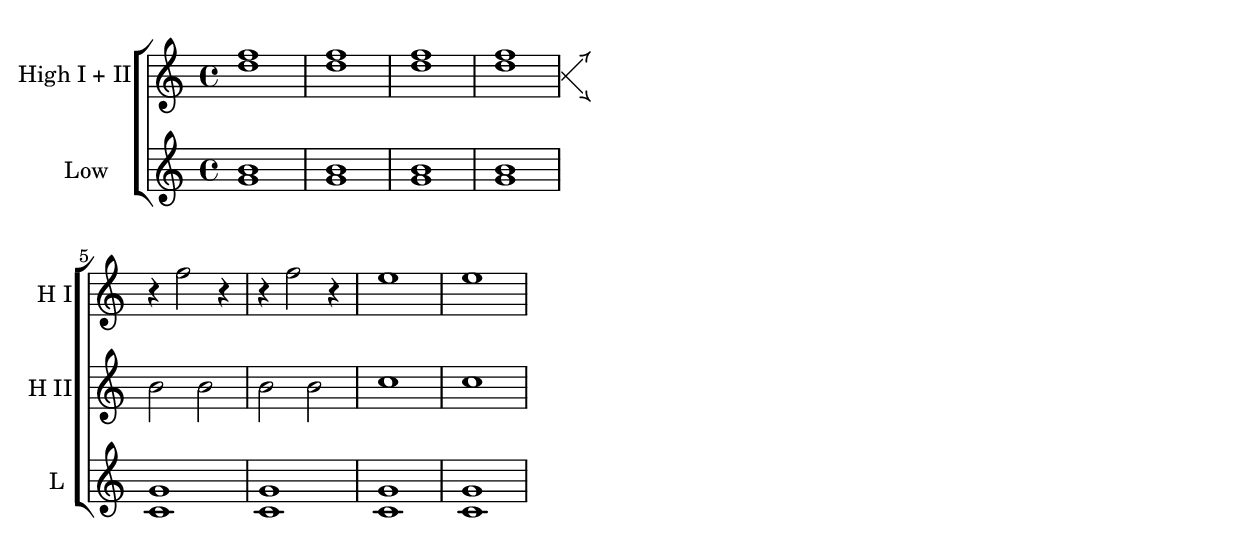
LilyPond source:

%% DO NOT EDIT this file manually; it is automatically
%% generated from LSR http://lsr.dsi.unimi.it
%% Make any changes in LSR itself, or in Documentation/snippets/new/ ,
%% and then run scripts/auxiliar/makelsr.py
%%
%% This file is in the public domain.
\version "2.15.25"

\header {
  lsrtags = "staff-notation, vocal-music"

  texidoc = "
This snippet defines the @code{\\splitStaffBarLine} command, which adds
arrows in north-east and south-east directions at a bar line, to denote
that several voices sharing a staff will each continue on a staff of
their own in the next system.

"
  doctitle = "Adding indicators to staves which get split after a break"
} % begin verbatim

#(define-markup-command (arrow-at-angle layout props angle-deg length fill)
   (number? number? boolean?)
   (let* (
          ;; PI-OVER-180 and degrees->radians are taken from flag-styles.scm
          (PI-OVER-180 (/ (atan 1 1) 45))
          (degrees->radians (lambda (degrees) (* degrees PI-OVER-180)))
          (angle-rad (degrees->radians angle-deg))
          (target-x (* length (cos angle-rad)))
          (target-y (* length (sin angle-rad))))
     (interpret-markup layout props
                       (markup
                        #:translate (cons (/ target-x 2) (/ target-y 2))
                        #:rotate angle-deg
                        #:translate (cons (/ length -2) 0)
                        #:concat (#:draw-line (cons length 0)
                                              #:arrow-head X RIGHT fill)))))

splitStaffBarLineMarkup = \markup \with-dimensions #'(0 . 0) #'(0 . 0) {
  \combine
    \arrow-at-angle #45 #(sqrt 8) ##f
    \arrow-at-angle #-45 #(sqrt 8) ##f
}

splitStaffBarLine = {
  \once \override Staff.BarLine #'stencil =
    #(lambda (grob)
       (ly:stencil-combine-at-edge
        (ly:bar-line::print grob)
        X RIGHT
        (grob-interpret-markup grob splitStaffBarLineMarkup)
        0))
  \break
}

\paper {
  ragged-right = ##t
  short-indent = 5\mm
}

\score {
  <<
    \new ChoirStaff <<
      \new Staff \with { instrumentName = #"High I + II" } {
        <<
          \repeat unfold 4 f''1
          \\
          \repeat unfold 4 d''1
        >>
        \splitStaffBarLine
      }
      \new Staff \with { instrumentName = #"Low" } {
        <<
          \repeat unfold 4 b'1
          \\
          \repeat unfold 4 g'1
        >>
      }

      \new Staff \with { shortInstrumentName = #"H I" } {
        R1*4
        \repeat unfold 2 { r4 f''2 r4 } \repeat unfold 2 e''1
      }
      \new Staff \with { shortInstrumentName = #"H II" } {
        R1*4
        \repeat unfold 4 b'2 \repeat unfold 2 c''1
      }
      \new Staff \with { shortInstrumentName = #"L" } {
        R1*4
        <<
          \repeat unfold 4 g'1
          \\
          \repeat unfold 4 c'1
        >>
      }
    >>
  >>
  \layout {
    \context {
      \Staff \RemoveEmptyStaves
      \override VerticalAxisGroup #'remove-first = ##t
    }
  }
}

